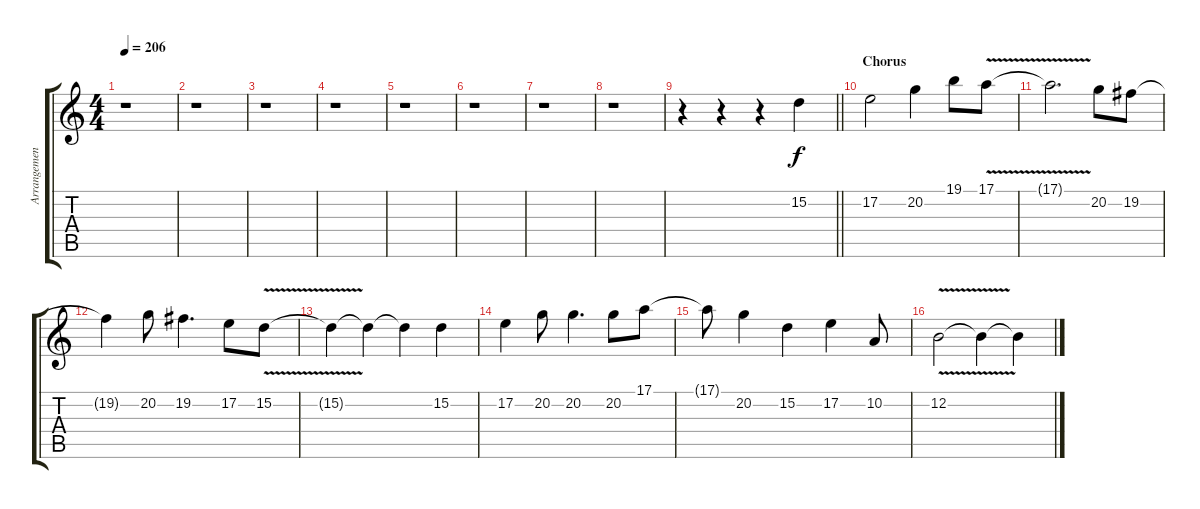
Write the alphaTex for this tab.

\track ("Arrangements/Elize" "Arrangemen") {instrument orchestrahit}
\staff {score tabs}
\tuning (E4 B3 G3 D3 A2 E2) {hide}
\ts (4 4)
\tempo 206
\clef g2
\ks c
r.1{dy ff} |
r.1 |
r.1 |
r.1 |
r.1 |
r.1 |
r.1 |
r.1 |
\barLineRight lightlight
r.4{volume 8 balance 11 instrument piccolo} r.4 r.4 15.2.4{dy f} |
\section ("" "Chorus")
17.2.2 20.2.4 19.1.8 17.1{v}.8 |
17.1{t}.2{d} 20.2.8 19.2.8 |
19.2{t}.4 20.2.8 19.2.4{d} 17.2.8 15.2{v}.8 |
15.2{t}.4 15.2{t}.4 15.2{t}.4 15.2.4 |
17.2.4 20.2.8 20.2.4{d} 20.2.8 17.1.8 |
17.1{t}.8 20.2.4 15.2.4 17.2.4 10.2.8 |
12.2{v}.2 12.2{t}.4 12.2{t}.4
